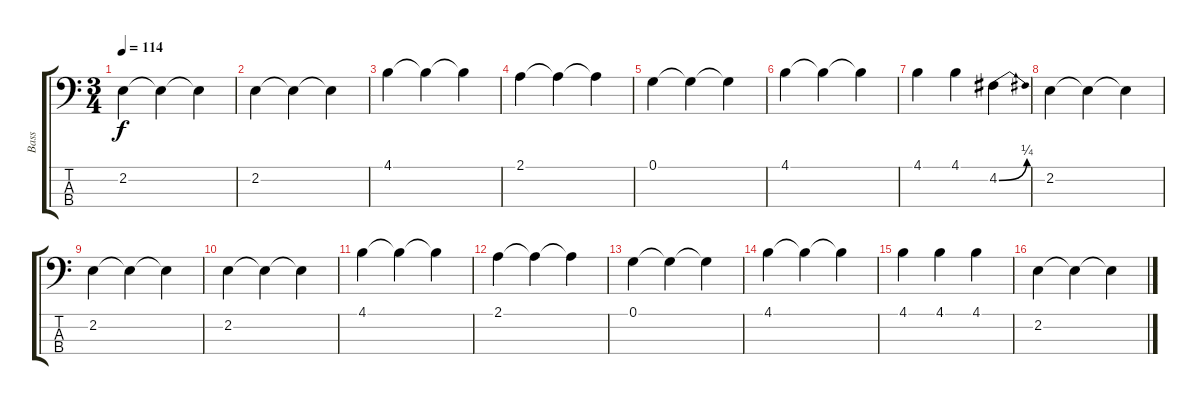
\track ("Bass" "Bass") {instrument acousticbass}
\staff {score tabs}
\tuning (G2 D2 A1 E1) {hide}
\ts (3 4)
\tempo 114
\clef f4
\ks c
2.2.4{dy f volume 6} 2.2{t}.4 2.2{t}.4 |
2.2.4 2.2{t}.4 2.2{t}.4 |
4.1.4 4.1{t}.4 4.1{t}.4 |
2.1.4 2.1{t}.4 2.1{t}.4 |
0.1.4 0.1{t}.4 0.1{t}.4 |
4.1.4 4.1{t}.4 4.1{t}.4 |
4.1.4 4.1.4 4.2{be (bend 0 0 60 1)}.4 |
2.2.4 2.2{t}.4 2.2{t}.4 |
2.2.4 2.2{t}.4 2.2{t}.4 |
2.2.4 2.2{t}.4 2.2{t}.4 |
4.1.4 4.1{t}.4 4.1{t}.4 |
2.1.4 2.1{t}.4 2.1{t}.4 |
0.1.4{volume 9} 0.1{t}.4 0.1{t}.4 |
4.1.4{volume 10} 4.1{t}.4 4.1{t}.4 |
4.1.4 4.1.4 4.1.4{volume 13} |
2.2.4 2.2{t}.4 2.2{t}.4
